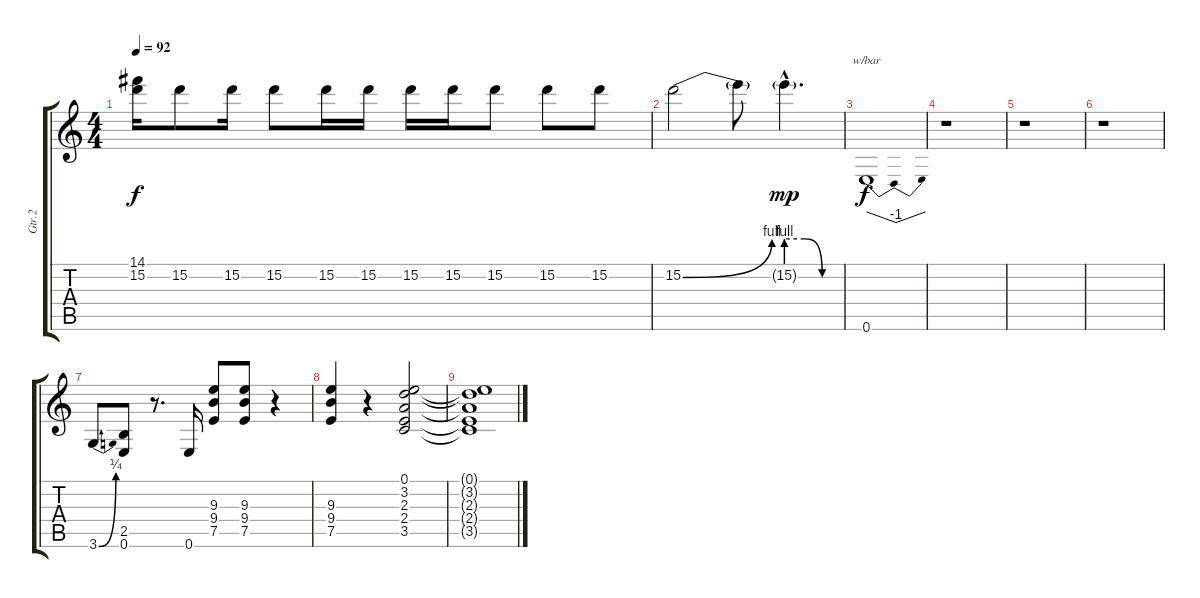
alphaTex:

\track ("Gtr.2" "Gtr.2") {instrument overdrivenguitar}
\staff {score tabs}
\tuning (E4 B3 G3 D3 A2 E2) {hide}
\ts (4 4)
\tempo 92
\clef g2
\ks c
(14.1 15.2).16{dy f} 15.2.8 15.2.16 15.2.8 15.2.16 15.2.16 15.2.16 15.2.16 15.2.8 15.2.8 15.2.8 |
15.2{be (bend 0 0 60 4)}.2 15.2{t}.8 15.2{be (custom 0 4 20 4 40 0 60 0) g hac}.4{d dy mp} |
0.6.1{tbe (dip default 0 0 10 -4 60 0) dy f} |
r.1 |
r.1 |
r.1 |
3.6{be (bend 0 0 60 1)}.8 (2.5 0.6).8 r.8{d} 0.6.16 (9.3 9.4 7.5).8 (9.3 9.4 7.5).8 r.4 |
(9.3 9.4 7.5).4 r.4 (0.1 3.2 2.3 2.4 3.5).2 |
(0.1{t} 3.2{t} 2.3{t} 2.4{t} 3.5{t}).1
